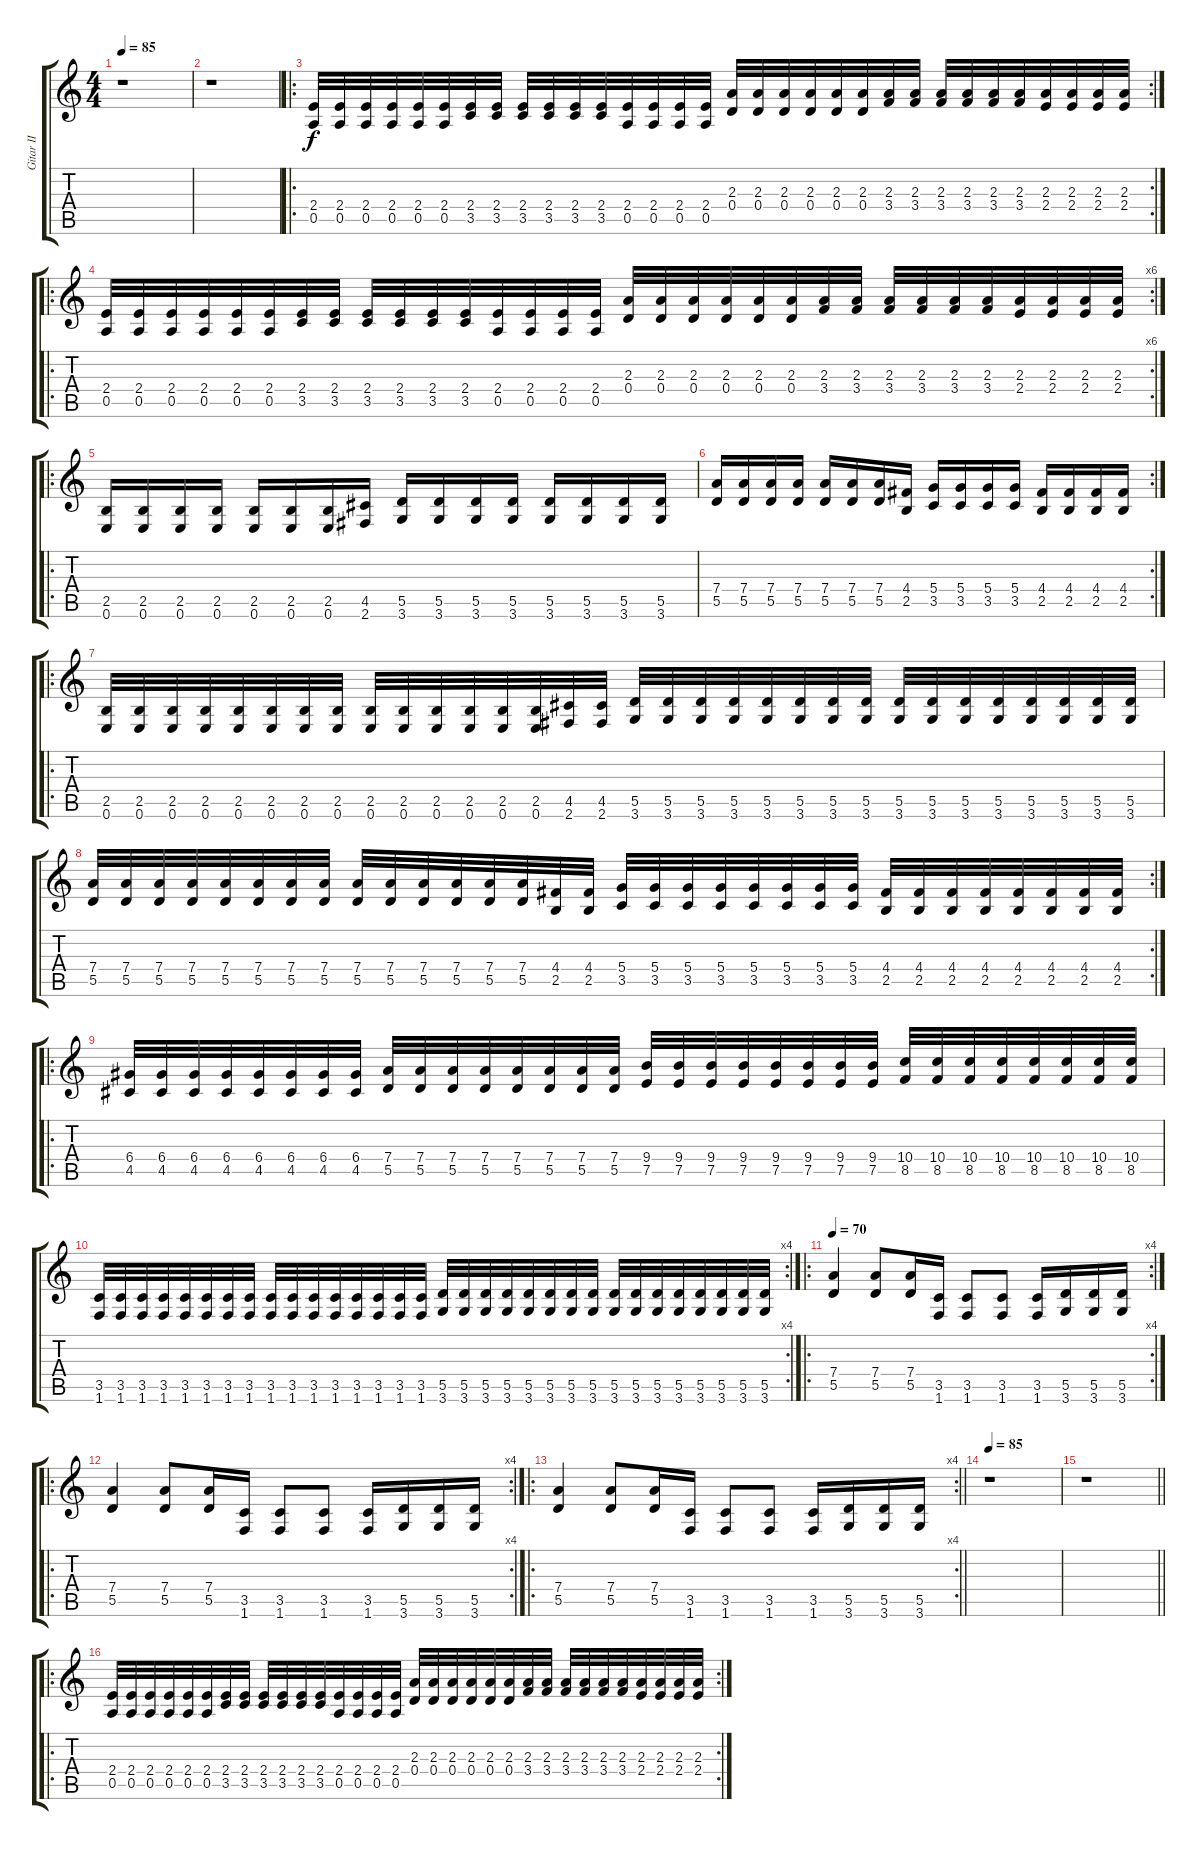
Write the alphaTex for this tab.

\track ("Gitar II" "Gitar II") {instrument distortionguitar}
\staff {score tabs}
\tuning (E4 B3 G3 D3 A2 E2) {hide}
\ts (4 4)
\tempo 85
\clef g2
\ks c
r.1{dy f instrument distortionguitar} |
r.1 |
\ro
\rc 2
(2.4 0.5).32 (2.4 0.5).32 (2.4 0.5).32 (2.4 0.5).32 (2.4 0.5).32 (2.4 0.5).32 (2.4 3.5).32 (2.4 3.5).32 (2.4 3.5).32 (2.4 3.5).32 (2.4 3.5).32 (2.4 3.5).32 (2.4 0.5).32 (2.4 0.5).32 (2.4 0.5).32 (2.4 0.5).32 (2.3 0.4).32 (2.3 0.4).32 (2.3 0.4).32 (2.3 0.4).32 (2.3 0.4).32 (2.3 0.4).32 (2.3 3.4).32 (2.3 3.4).32 (2.3 3.4).32 (2.3 3.4).32 (2.3 3.4).32 (2.3 3.4).32 (2.3 2.4).32 (2.3 2.4).32 (2.3 2.4).32 (2.3 2.4).32 |
\ro
\rc 6
(2.4 0.5).32 (2.4 0.5).32 (2.4 0.5).32 (2.4 0.5).32 (2.4 0.5).32 (2.4 0.5).32 (2.4 3.5).32 (2.4 3.5).32 (2.4 3.5).32 (2.4 3.5).32 (2.4 3.5).32 (2.4 3.5).32 (2.4 0.5).32 (2.4 0.5).32 (2.4 0.5).32 (2.4 0.5).32 (2.3 0.4).32 (2.3 0.4).32 (2.3 0.4).32 (2.3 0.4).32 (2.3 0.4).32 (2.3 0.4).32 (2.3 3.4).32 (2.3 3.4).32 (2.3 3.4).32 (2.3 3.4).32 (2.3 3.4).32 (2.3 3.4).32 (2.3 2.4).32 (2.3 2.4).32 (2.3 2.4).32 (2.3 2.4).32 |
\ro
(2.5 0.6).16 (2.5 0.6).16 (2.5 0.6).16 (2.5 0.6).16 (2.5 0.6).16 (2.5 0.6).16 (2.5 0.6).16 (4.5 2.6).16 (5.5 3.6).16 (5.5 3.6).16 (5.5 3.6).16 (5.5 3.6).16 (5.5 3.6).16 (5.5 3.6).16 (5.5 3.6).16 (5.5 3.6).16 |
\rc 2
(7.4 5.5).16 (7.4 5.5).16 (7.4 5.5).16 (7.4 5.5).16 (7.4 5.5).16 (7.4 5.5).16 (7.4 5.5).16 (4.4 2.5).16 (5.4 3.5).16 (5.4 3.5).16 (5.4 3.5).16 (5.4 3.5).16 (4.4 2.5).16 (4.4 2.5).16 (4.4 2.5).16 (4.4 2.5).16 |
\ro
(2.5 0.6).32 (2.5 0.6).32 (2.5 0.6).32 (2.5 0.6).32 (2.5 0.6).32 (2.5 0.6).32 (2.5 0.6).32 (2.5 0.6).32 (2.5 0.6).32 (2.5 0.6).32 (2.5 0.6).32 (2.5 0.6).32 (2.5 0.6).32 (2.5 0.6).32 (4.5 2.6).32 (4.5 2.6).32 (5.5 3.6).32 (5.5 3.6).32 (5.5 3.6).32 (5.5 3.6).32 (5.5 3.6).32 (5.5 3.6).32 (5.5 3.6).32 (5.5 3.6).32 (5.5 3.6).32 (5.5 3.6).32 (5.5 3.6).32 (5.5 3.6).32 (5.5 3.6).32 (5.5 3.6).32 (5.5 3.6).32 (5.5 3.6).32 |
\rc 2
(7.4 5.5).32 (7.4 5.5).32 (7.4 5.5).32 (7.4 5.5).32 (7.4 5.5).32 (7.4 5.5).32 (7.4 5.5).32 (7.4 5.5).32 (7.4 5.5).32 (7.4 5.5).32 (7.4 5.5).32 (7.4 5.5).32 (7.4 5.5).32 (7.4 5.5).32 (4.4 2.5).32 (4.4 2.5).32 (5.4 3.5).32 (5.4 3.5).32 (5.4 3.5).32 (5.4 3.5).32 (5.4 3.5).32 (5.4 3.5).32 (5.4 3.5).32 (5.4 3.5).32 (4.4 2.5).32 (4.4 2.5).32 (4.4 2.5).32 (4.4 2.5).32 (4.4 2.5).32 (4.4 2.5).32 (4.4 2.5).32 (4.4 2.5).32 |
\ro
(6.4 4.5).32 (6.4 4.5).32 (6.4 4.5).32 (6.4 4.5).32 (6.4 4.5).32 (6.4 4.5).32 (6.4 4.5).32 (6.4 4.5).32 (7.4 5.5).32 (7.4 5.5).32 (7.4 5.5).32 (7.4 5.5).32 (7.4 5.5).32 (7.4 5.5).32 (7.4 5.5).32 (7.4 5.5).32 (9.4 7.5).32 (9.4 7.5).32 (9.4 7.5).32 (9.4 7.5).32 (9.4 7.5).32 (9.4 7.5).32 (9.4 7.5).32 (9.4 7.5).32 (10.4 8.5).32 (10.4 8.5).32 (10.4 8.5).32 (10.4 8.5).32 (10.4 8.5).32 (10.4 8.5).32 (10.4 8.5).32 (10.4 8.5).32 |
\rc 4
(3.5 1.6).32 (3.5 1.6).32 (3.5 1.6).32 (3.5 1.6).32 (3.5 1.6).32 (3.5 1.6).32 (3.5 1.6).32 (3.5 1.6).32 (3.5 1.6).32 (3.5 1.6).32 (3.5 1.6).32 (3.5 1.6).32 (3.5 1.6).32 (3.5 1.6).32 (3.5 1.6).32 (3.5 1.6).32 (5.5 3.6).32 (5.5 3.6).32 (5.5 3.6).32 (5.5 3.6).32 (5.5 3.6).32 (5.5 3.6).32 (5.5 3.6).32 (5.5 3.6).32 (5.5 3.6).32 (5.5 3.6).32 (5.5 3.6).32 (5.5 3.6).32 (5.5 3.6).32 (5.5 3.6).32 (5.5 3.6).32 (5.5 3.6).32 |
\ro
\rc 4
\tempo 70
(7.4 5.5).4 (7.4 5.5).8 (7.4 5.5).16 (3.5 1.6).16 (3.5 1.6).8 (3.5 1.6).8 (3.5 1.6).16 (5.5 3.6).16 (5.5 3.6).16 (5.5 3.6).16 |
\ro
\rc 4
(7.4 5.5).4 (7.4 5.5).8 (7.4 5.5).16 (3.5 1.6).16 (3.5 1.6).8 (3.5 1.6).8 (3.5 1.6).16 (5.5 3.6).16 (5.5 3.6).16 (5.5 3.6).16 |
\ro
\rc 4
\barLineRight lightlight
(7.4 5.5).4 (7.4 5.5).8 (7.4 5.5).16 (3.5 1.6).16 (3.5 1.6).8 (3.5 1.6).8 (3.5 1.6).16 (5.5 3.6).16 (5.5 3.6).16 (5.5 3.6).16 |
\tempo 85
r.1 |
\barLineRight lightlight
r.1 |
\ro
\rc 2
(2.4 0.5).32 (2.4 0.5).32 (2.4 0.5).32 (2.4 0.5).32 (2.4 0.5).32 (2.4 0.5).32 (2.4 3.5).32 (2.4 3.5).32 (2.4 3.5).32 (2.4 3.5).32 (2.4 3.5).32 (2.4 3.5).32 (2.4 0.5).32 (2.4 0.5).32 (2.4 0.5).32 (2.4 0.5).32 (2.3 0.4).32 (2.3 0.4).32 (2.3 0.4).32 (2.3 0.4).32 (2.3 0.4).32 (2.3 0.4).32 (2.3 3.4).32 (2.3 3.4).32 (2.3 3.4).32 (2.3 3.4).32 (2.3 3.4).32 (2.3 3.4).32 (2.3 2.4).32 (2.3 2.4).32 (2.3 2.4).32 (2.3 2.4).32
